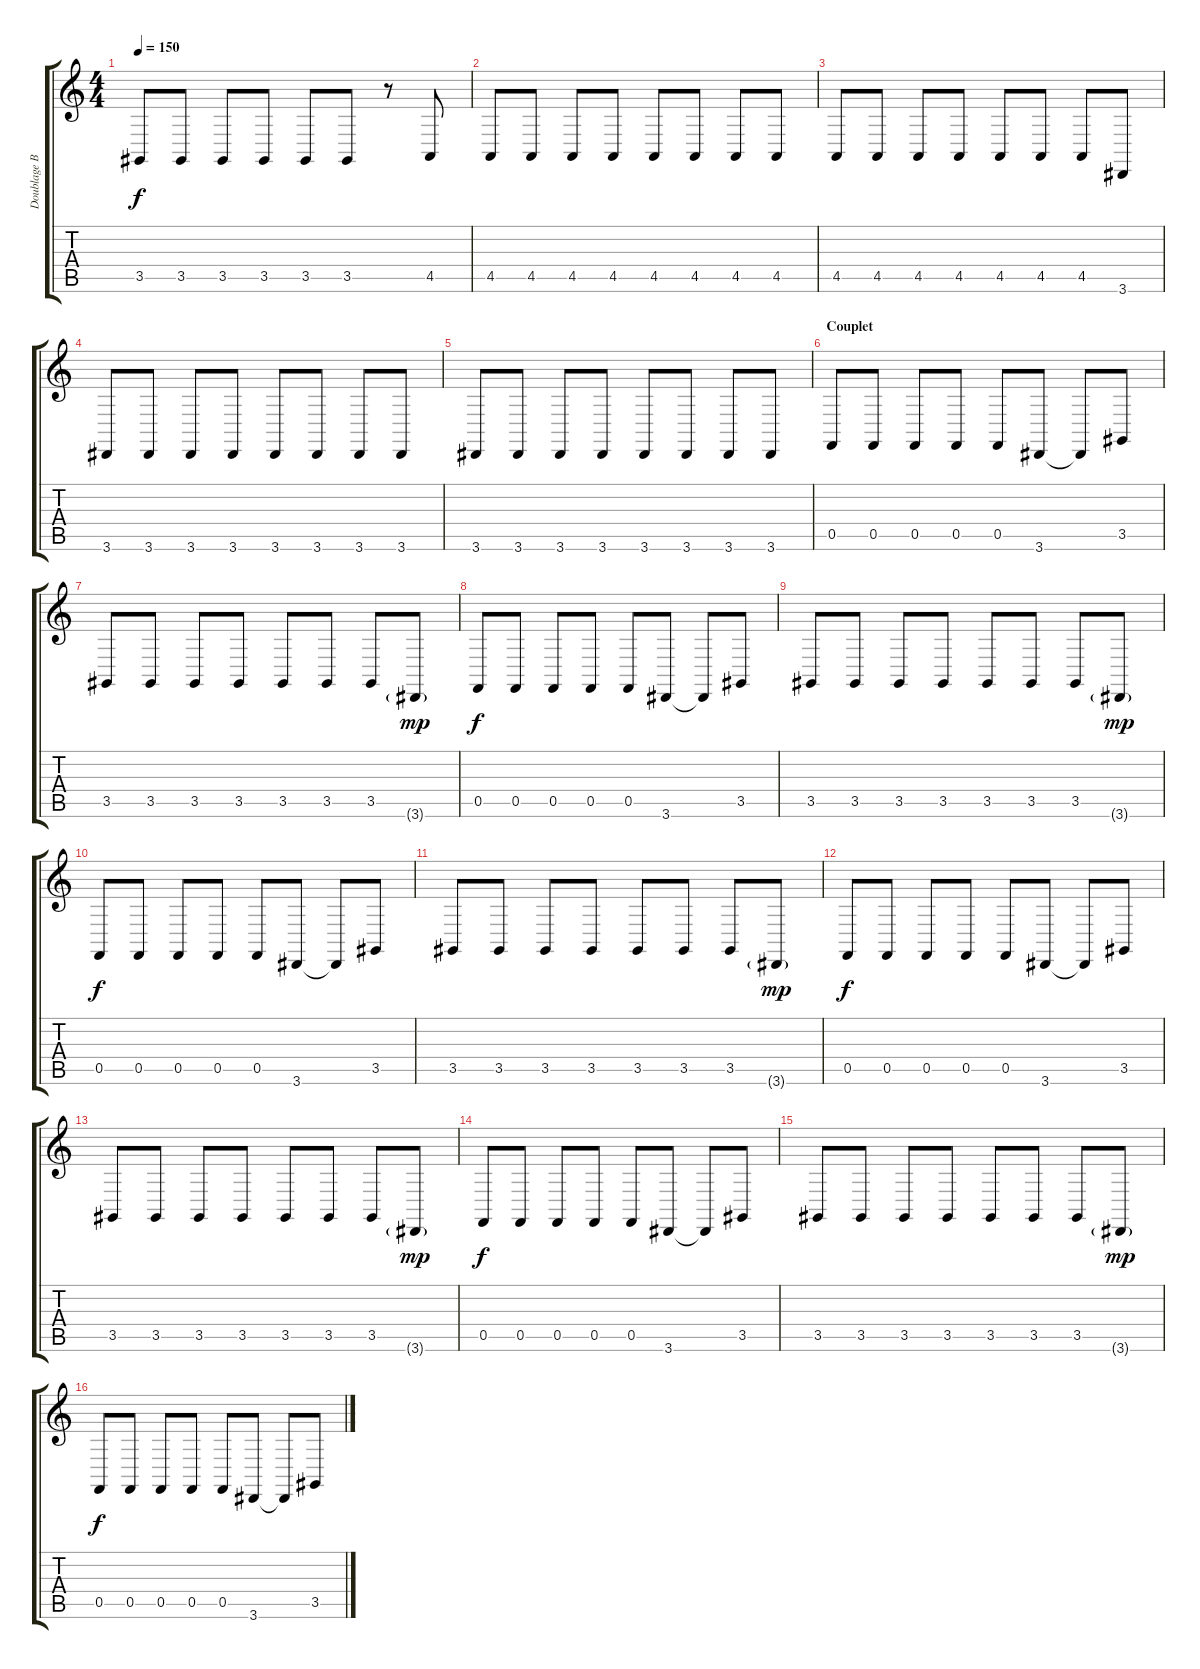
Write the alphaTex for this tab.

\track ("Doublage Basse" "Doublage B") {instrument lead8bassandlead}
\staff {score tabs}
\tuning (C4 G3 Eb3 Bb2 F2 C2) {hide}
\ts (4 4)
\tempo 150
\clef g2
\ks c
3.5.8{dy f} 3.5.8 3.5.8 3.5.8 3.5.8 3.5.8 r.8 4.5.8 |
4.5.8 4.5.8 4.5.8 4.5.8 4.5.8 4.5.8 4.5.8 4.5.8 |
4.5.8 4.5.8 4.5.8 4.5.8 4.5.8 4.5.8 4.5.8 3.6.8 |
3.6.8 3.6.8 3.6.8 3.6.8 3.6.8 3.6.8 3.6.8 3.6.8 |
3.6.8 3.6.8 3.6.8 3.6.8 3.6.8 3.6.8 3.6.8 3.6.8 |
\section ("" "Couplet")
0.5.8 0.5.8 0.5.8 0.5.8 0.5.8 3.6.8 3.6{t}.8 3.5.8 |
3.5.8 3.5.8 3.5.8 3.5.8 3.5.8 3.5.8 3.5.8 3.6{g}.8{dy mp} |
0.5.8{dy f} 0.5.8 0.5.8 0.5.8 0.5.8 3.6.8 3.6{t}.8 3.5.8 |
3.5.8 3.5.8 3.5.8 3.5.8 3.5.8 3.5.8 3.5.8 3.6{g}.8{dy mp} |
0.5.8{dy f} 0.5.8 0.5.8 0.5.8 0.5.8 3.6.8 3.6{t}.8 3.5.8 |
3.5.8 3.5.8 3.5.8 3.5.8 3.5.8 3.5.8 3.5.8 3.6{g}.8{dy mp} |
0.5.8{dy f} 0.5.8 0.5.8 0.5.8 0.5.8 3.6.8 3.6{t}.8 3.5.8 |
3.5.8 3.5.8 3.5.8 3.5.8 3.5.8 3.5.8 3.5.8 3.6{g}.8{dy mp} |
0.5.8{dy f} 0.5.8 0.5.8 0.5.8 0.5.8 3.6.8 3.6{t}.8 3.5.8 |
3.5.8 3.5.8 3.5.8 3.5.8 3.5.8 3.5.8 3.5.8 3.6{g}.8{dy mp} |
0.5.8{dy f} 0.5.8 0.5.8 0.5.8 0.5.8 3.6.8 3.6{t}.8 3.5.8
